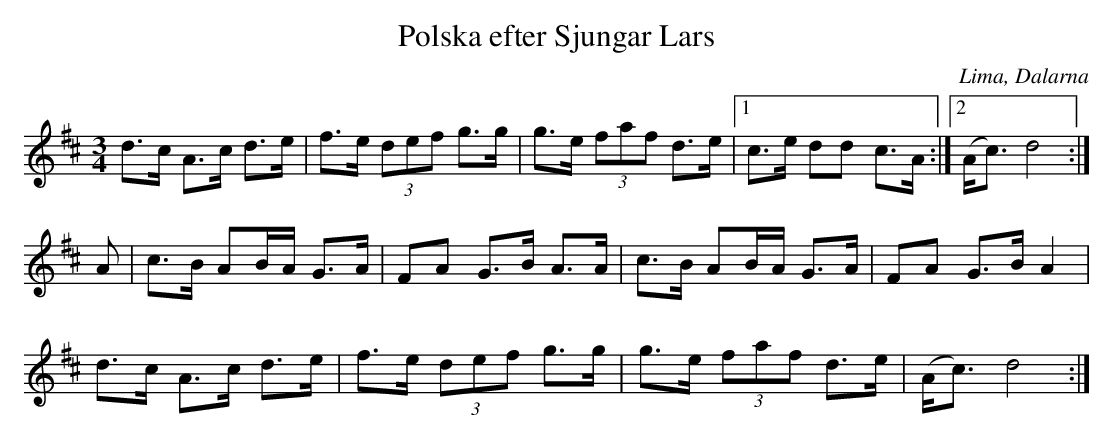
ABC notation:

X:1
T:Polska efter Sjungar Lars
O:Lima, Dalarna
M:3/4
L:1/8
K:D
d>c A>c d>e | f>e (3def g>g | g>e (3faf d>e |1c>e dd c>A :|2(A<c) d4 :|
A | c>B AB/A/ G>A | FA G>B A>A  | c>B AB/A/ G>A | FA G>B A2|
d>c A>c d>e | f>e (3def g>g | g>e (3faf d>e | (A<c) d4 :|
